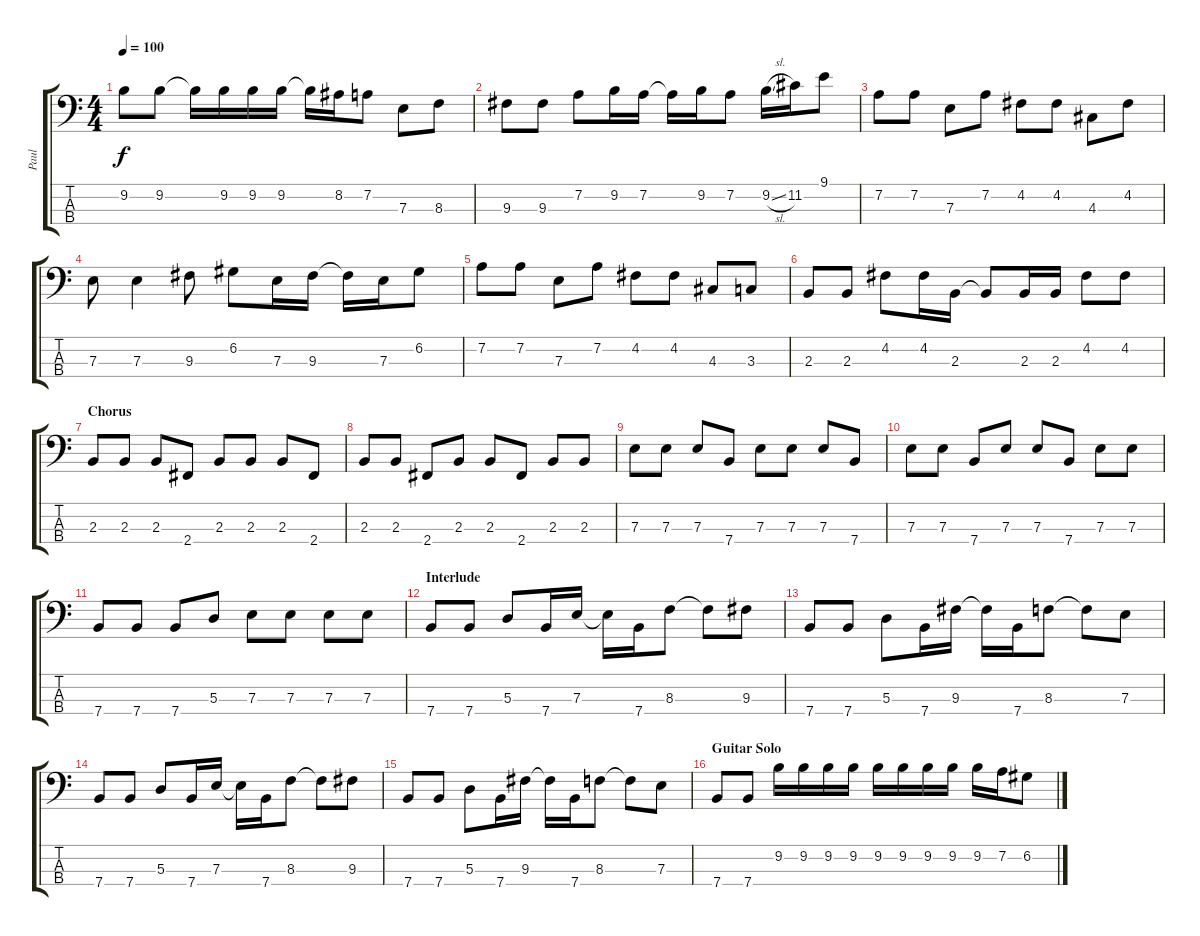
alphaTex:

\track ("Paul " "Paul ") {instrument electricbasspick}
\staff {score tabs}
\tuning (G2 D2 A1 E1) {hide}
\ts (4 4)
\tempo 100
\clef f4
\ks c
9.2.8{dy f} 9.2.8 9.2{t}.16 9.2.16 9.2.16 9.2.16 9.2{t}.16 8.2.16 7.2.8 7.3.8 8.3.8 |
9.3.8 9.3.8 7.2.8 9.2.16 7.2.16 7.2{t}.16 9.2.16 7.2.8 9.2{sl}.16 11.2.16 9.1.8 |
7.2.8 7.2.8 7.3.8 7.2.8 4.2.8 4.2.8 4.3.8 4.2.8 |
7.3.8 7.3.4 9.3.8 6.2.8 7.3.16 9.3.16 9.3{t}.16 7.3.16 6.2.8 |
7.2.8 7.2.8 7.3.8 7.2.8 4.2.8 4.2.8 4.3.8 3.3.8 |
2.3.8 2.3.8 4.2.8 4.2.16 2.3.16 2.3{t}.8 2.3.16 2.3.16 4.2.8 4.2.8 |
\section ("" "Chorus")
2.3.8 2.3.8 2.3.8 2.4.8 2.3.8 2.3.8 2.3.8 2.4.8 |
2.3.8 2.3.8 2.4.8 2.3.8 2.3.8 2.4.8 2.3.8 2.3.8 |
7.3.8 7.3.8 7.3.8 7.4.8 7.3.8 7.3.8 7.3.8 7.4.8 |
7.3.8 7.3.8 7.4.8 7.3.8 7.3.8 7.4.8 7.3.8 7.3.8 |
7.4.8 7.4.8 7.4.8 5.3.8 7.3.8 7.3.8 7.3.8 7.3.8 |
\section ("" "Interlude")
7.4.8 7.4.8 5.3.8 7.4.16 7.3.16 7.3{t}.16 7.4.16 8.3.8 8.3{t}.8 9.3.8 |
7.4.8 7.4.8 5.3.8 7.4.16 9.3.16 9.3{t}.16 7.4.16 8.3.8 8.3{t}.8 7.3.8 |
7.4.8 7.4.8 5.3.8 7.4.16 7.3.16 7.3{t}.16 7.4.16 8.3.8 8.3{t}.8 9.3.8 |
7.4.8 7.4.8 5.3.8 7.4.16 9.3.16 9.3{t}.16 7.4.16 8.3.8 8.3{t}.8 7.3.8 |
\section ("" "Guitar Solo")
7.4.8 7.4.8 9.2.16 9.2.16 9.2.16 9.2.16 9.2.16 9.2.16 9.2.16 9.2.16 9.2.16 7.2.16 6.2.8
